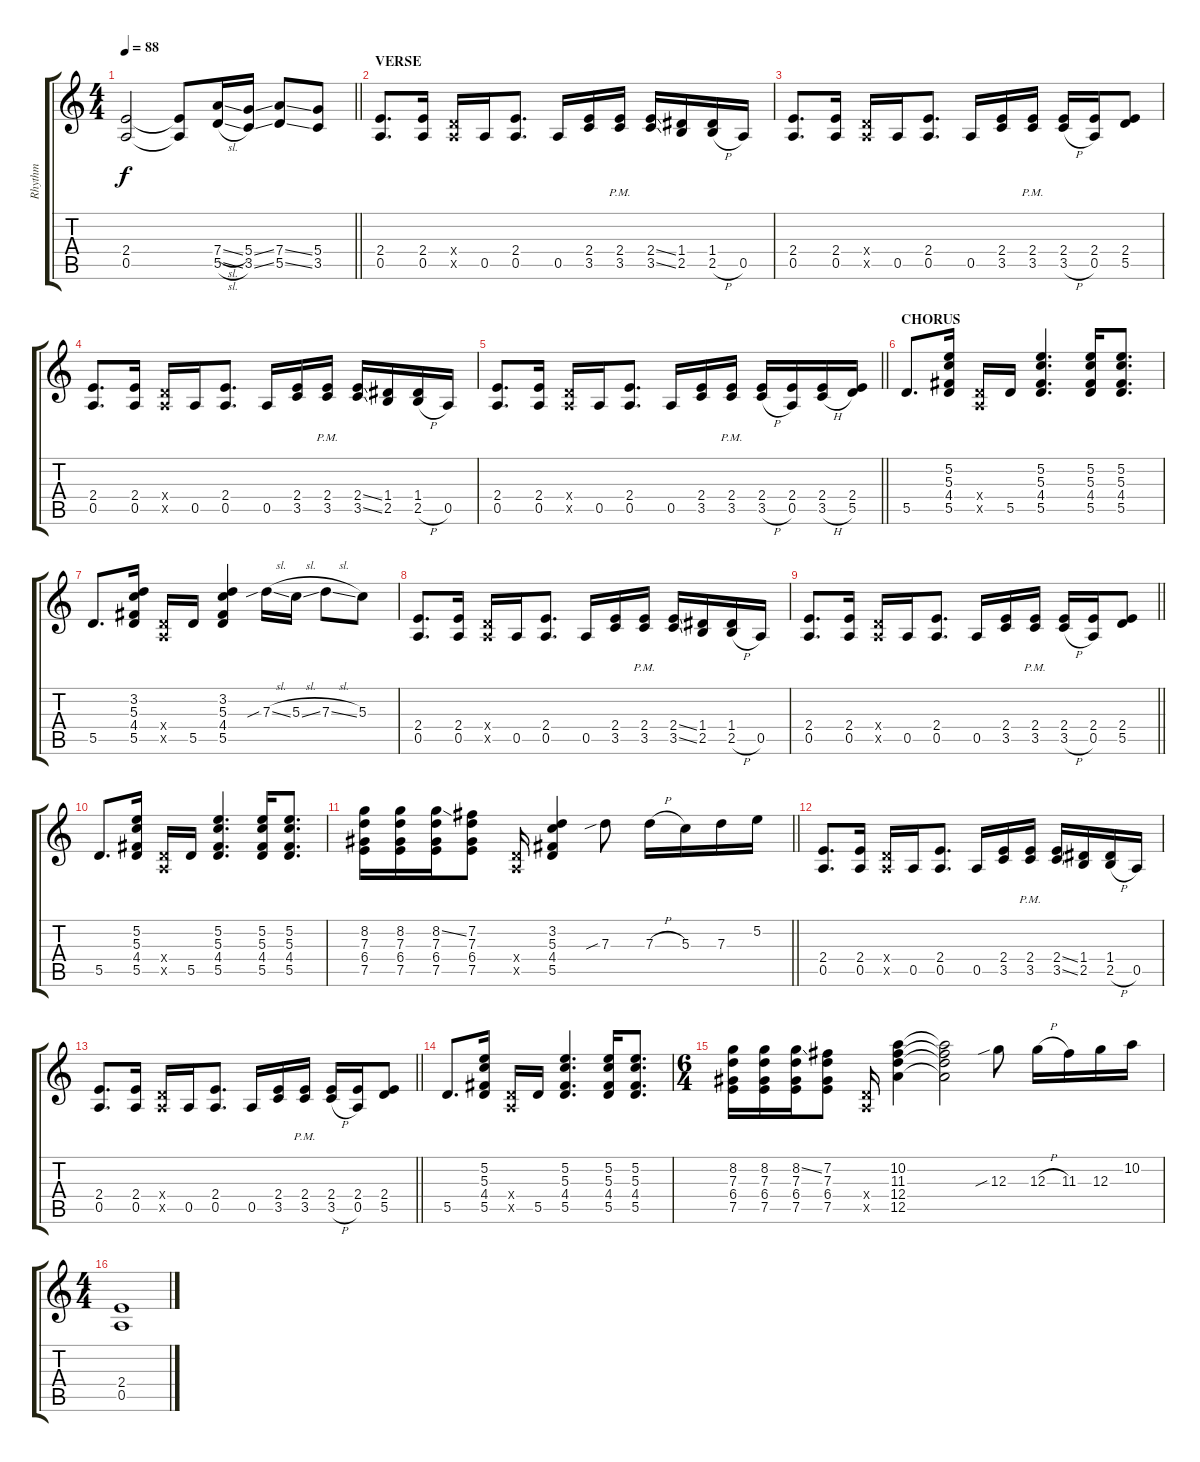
\track ("Rhythm" "Rhythm") {instrument distortionguitar}
\staff {score tabs}
\tuning (E4 B3 G3 D3 A2 E2) {hide}
\ts (4 4)
\tempo 88
\clef g2
\barLineRight lightlight
\ks c
(2.4 0.5).2{dy f} (2.4{t} 0.5{t}).8 (7.4{sl} 5.5{sl}).16 (5.4{ss} 3.5{ss}).16 (7.4{ss} 5.5{ss}).8 (5.4 3.5).8 |
\section ("" "VERSE")
(2.4 0.5).8{d} (2.4 0.5).16 (0.4{x} 0.5{x}).16 0.5.16 (2.4 0.5).8{d} 0.5.16 (2.4 3.5).16 (2.4{pm} 3.5{pm}).16 (2.4{ss} 3.5{ss}).16 (1.4 2.5).16 (1.4 2.5{h}).16 0.5.16 |
(2.4 0.5).8{d} (2.4 0.5).16 (0.4{x} 0.5{x}).16 0.5.16 (2.4 0.5).8{d} 0.5.16 (2.4 3.5).16 (2.4{pm} 3.5{pm}).16 (2.4 3.5{h}).16 (2.4 0.5).16 (2.4 5.5).8 |
(2.4 0.5).8{d} (2.4 0.5).16 (0.4{x} 0.5{x}).16 0.5.16 (2.4 0.5).8{d} 0.5.16 (2.4 3.5).16 (2.4{pm} 3.5{pm}).16 (2.4{ss} 3.5{ss}).16 (1.4 2.5).16 (1.4 2.5{h}).16 0.5.16 |
\barLineRight lightlight
(2.4 0.5).8{d} (2.4 0.5).16 (0.4{x} 0.5{x}).16 0.5.16 (2.4 0.5).8{d} 0.5.16 (2.4 3.5).16 (2.4{pm} 3.5{pm}).16 (2.4 3.5{h}).16 (2.4 0.5).16 (2.4 3.5{h}).16 (2.4 5.5).16 |
\section ("" "CHORUS")
5.5.8{d} (5.2 5.3 4.4 5.5).16 (0.4{x} 0.5{x}).16 5.5.16 (5.2 5.3 4.4 5.5).4{d} (5.2 5.3 4.4 5.5).16 (5.2 5.3 4.4 5.5).8{d} |
5.5.8{d} (3.2 5.3 4.4 5.5).16 (0.4{x} 0.5{x}).16 5.5.16 (3.2 5.3 4.4 5.5).4 7.3{sib sl}.16 5.3{sl}.16 7.3{sl}.8 5.3.8 |
(2.4 0.5).8{d} (2.4 0.5).16 (0.4{x} 0.5{x}).16 0.5.16 (2.4 0.5).8{d} 0.5.16 (2.4 3.5).16 (2.4{pm} 3.5{pm}).16 (2.4{ss} 3.5{ss}).16 (1.4 2.5).16 (1.4 2.5{h}).16 0.5.16 |
\barLineRight lightlight
(2.4 0.5).8{d} (2.4 0.5).16 (0.4{x} 0.5{x}).16 0.5.16 (2.4 0.5).8{d} 0.5.16 (2.4 3.5).16 (2.4{pm} 3.5{pm}).16 (2.4 3.5{h}).16 (2.4 0.5).16 (2.4 5.5).8 |
5.5.8{d} (5.2 5.3 4.4 5.5).16 (0.4{x} 0.5{x}).16 5.5.16 (5.2 5.3 4.4 5.5).4{d} (5.2 5.3 4.4 5.5).16 (5.2 5.3 4.4 5.5).8{d} |
\barLineRight lightlight
(8.2 7.3 6.4 7.5).16 (8.2 7.3 6.4 7.5).16 (8.2{ss} 7.3 6.4 7.5).16 (7.2 7.3 6.4 7.5).8 (0.4{x} 0.5{x}).16 (3.2 5.3 4.4 5.5).4 7.3{sib}.8 7.3{h}.16 5.3.16 7.3.16 5.2.16 |
(2.4 0.5).8{d} (2.4 0.5).16 (0.4{x} 0.5{x}).16 0.5.16 (2.4 0.5).8{d} 0.5.16 (2.4 3.5).16 (2.4{pm} 3.5{pm}).16 (2.4{ss} 3.5{ss}).16 (1.4 2.5).16 (1.4 2.5{h}).16 0.5.16 |
\barLineRight lightlight
(2.4 0.5).8{d} (2.4 0.5).16 (0.4{x} 0.5{x}).16 0.5.16 (2.4 0.5).8{d} 0.5.16 (2.4 3.5).16 (2.4{pm} 3.5{pm}).16 (2.4 3.5{h}).16 (2.4 0.5).16 (2.4 5.5).8 |
5.5.8{d} (5.2 5.3 4.4 5.5).16 (0.4{x} 0.5{x}).16 5.5.16 (5.2 5.3 4.4 5.5).4{d} (5.2 5.3 4.4 5.5).16 (5.2 5.3 4.4 5.5).8{d} |
\ts (6 4)
(8.2 7.3 6.4 7.5).16 (8.2 7.3 6.4 7.5).16 (8.2{ss} 7.3 6.4 7.5).16 (7.2 7.3 6.4 7.5).8 (0.4{x} 0.5{x}).16 (10.2 11.3 12.4 12.5).4 (10.2{t} 11.3{t} 12.4{t} 12.5{t}).2 12.3{sib}.8 12.3{h}.16 11.3.16 12.3.16 10.2.16 |
\ts (4 4)
(2.4 0.5).1
